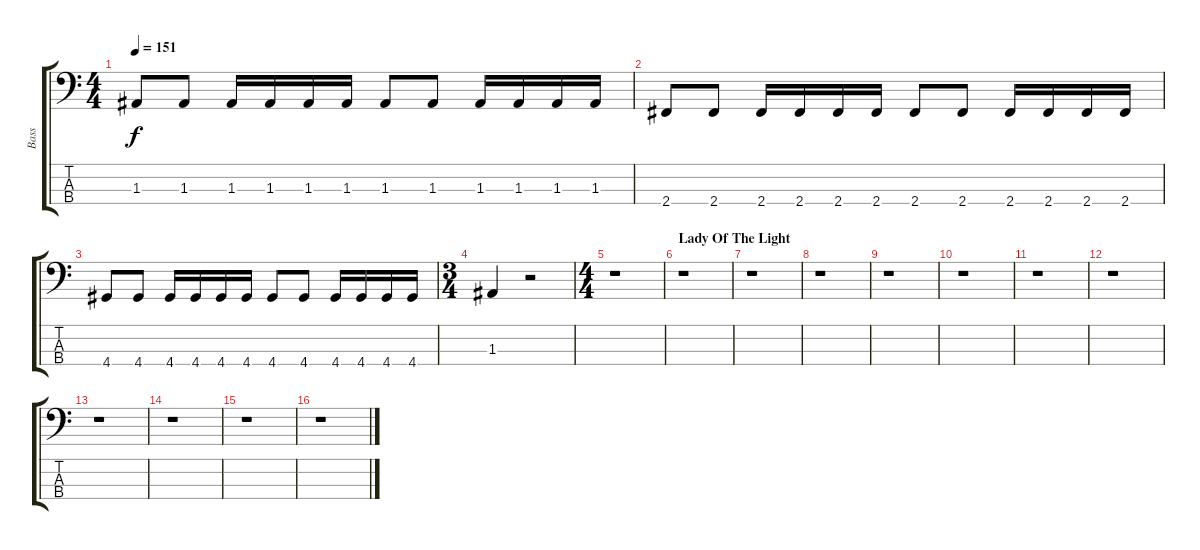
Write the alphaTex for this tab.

\track ("Bass" "Bass") {instrument electricbassfinger}
\staff {score tabs}
\tuning (G2 D2 A1 E1) {hide}
\ts (4 4)
\section ("" "")
\tempo 151
\clef f4
\ks c
1.3.8{dy f} 1.3.8 1.3.16 1.3.16 1.3.16 1.3.16 1.3.8 1.3.8 1.3.16 1.3.16 1.3.16 1.3.16 |
2.4.8 2.4.8 2.4.16 2.4.16 2.4.16 2.4.16 2.4.8 2.4.8 2.4.16 2.4.16 2.4.16 2.4.16 |
4.4.8 4.4.8 4.4.16 4.4.16 4.4.16 4.4.16 4.4.8 4.4.8 4.4.16 4.4.16 4.4.16 4.4.16 |
\ts (3 4)
1.3.4 r.2 |
\ts (4 4)
r.1 |
\section ("" "Lady Of The Light")
r.1 |
r.1 |
r.1 |
r.1 |
r.1 |
r.1 |
r.1 |
r.1 |
r.1 |
r.1 |
r.1
